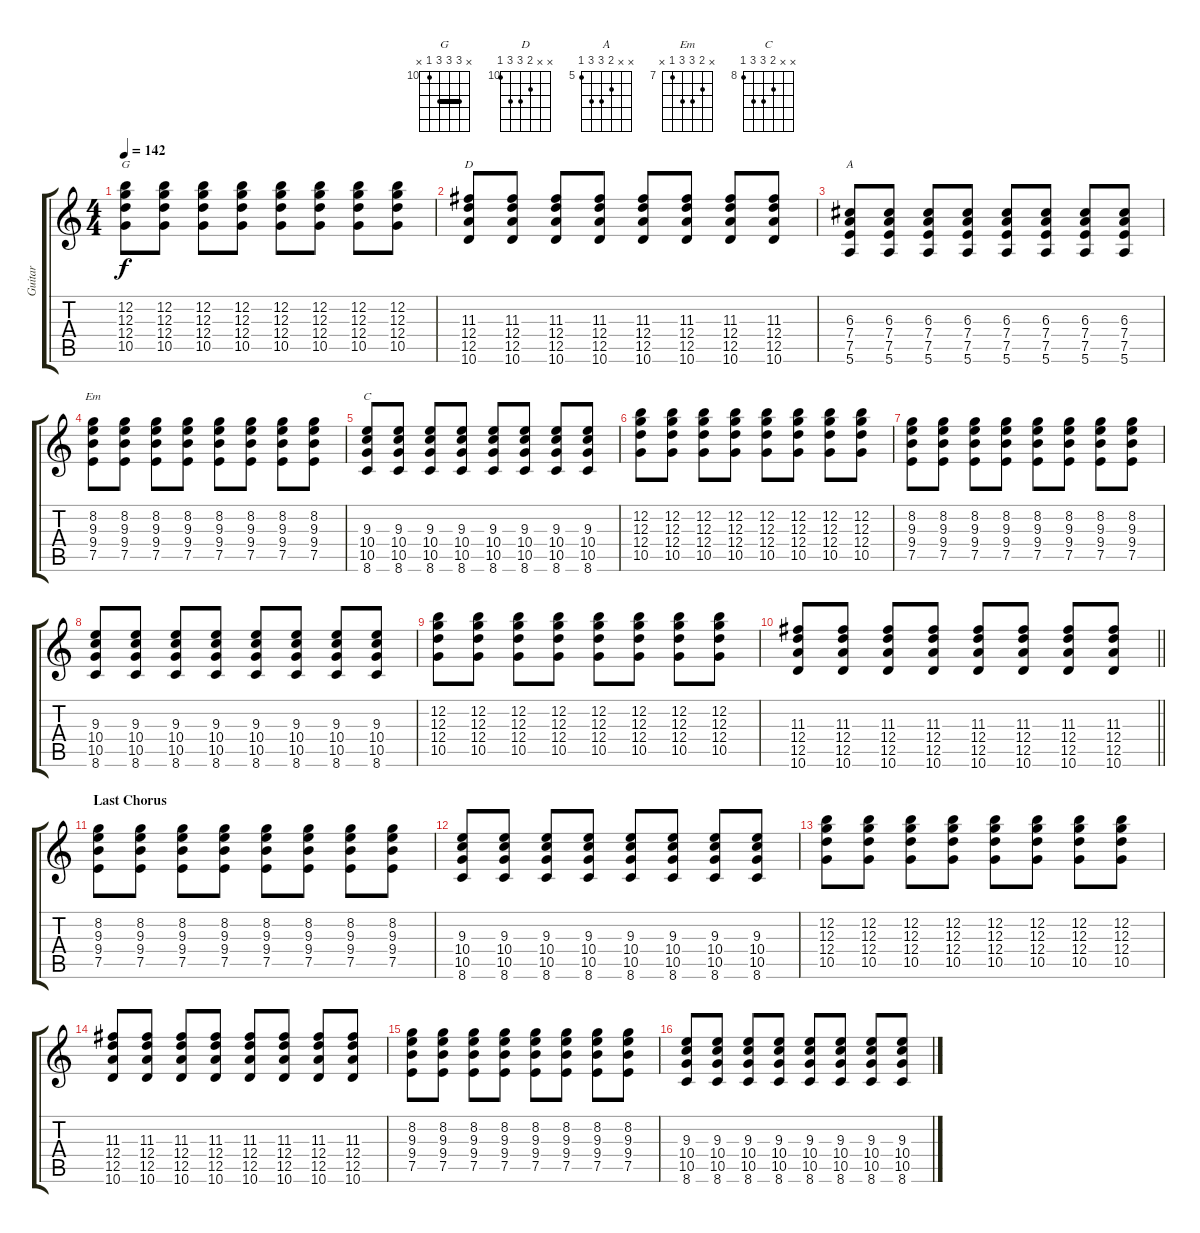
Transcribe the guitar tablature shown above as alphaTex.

\track ("Guitar" "Guitar") {instrument distortionguitar}
\staff {score tabs}
\tuning (E4 B3 G3 D3 A2 E2) {hide}
\chord ("G" x 12 12 12 10 x) {firstfret 10 barre 12}
\chord ("D" x x 11 12 12 10) {firstfret 10}
\chord ("A" x x 6 7 7 5) {firstfret 5}
\chord ("Em" x 8 9 9 7 x) {firstfret 7}
\chord ("C" x x 9 10 10 8) {firstfret 8}
\ts (4 4)
\tempo 142
\clef g2
\ks c
(12.2 12.3 12.4 10.5).8{ch "G" dy f} (12.2 12.3 12.4 10.5).8 (12.2 12.3 12.4 10.5).8 (12.2 12.3 12.4 10.5).8 (12.2 12.3 12.4 10.5).8 (12.2 12.3 12.4 10.5).8 (12.2 12.3 12.4 10.5).8 (12.2 12.3 12.4 10.5).8 |
(11.3 12.4 12.5 10.6).8{ch "D"} (11.3 12.4 12.5 10.6).8 (11.3 12.4 12.5 10.6).8 (11.3 12.4 12.5 10.6).8 (11.3 12.4 12.5 10.6).8 (11.3 12.4 12.5 10.6).8 (11.3 12.4 12.5 10.6).8 (11.3 12.4 12.5 10.6).8 |
(6.3 7.4 7.5 5.6).8{ch "A"} (6.3 7.4 7.5 5.6).8 (6.3 7.4 7.5 5.6).8 (6.3 7.4 7.5 5.6).8 (6.3 7.4 7.5 5.6).8 (6.3 7.4 7.5 5.6).8 (6.3 7.4 7.5 5.6).8 (6.3 7.4 7.5 5.6).8 |
(8.2 9.3 9.4 7.5).8{ch "Em"} (8.2 9.3 9.4 7.5).8 (8.2 9.3 9.4 7.5).8 (8.2 9.3 9.4 7.5).8 (8.2 9.3 9.4 7.5).8 (8.2 9.3 9.4 7.5).8 (8.2 9.3 9.4 7.5).8 (8.2 9.3 9.4 7.5).8 |
(9.3 10.4 10.5 8.6).8{ch "C"} (9.3 10.4 10.5 8.6).8 (9.3 10.4 10.5 8.6).8 (9.3 10.4 10.5 8.6).8 (9.3 10.4 10.5 8.6).8 (9.3 10.4 10.5 8.6).8 (9.3 10.4 10.5 8.6).8 (9.3 10.4 10.5 8.6).8 |
(12.2 12.3 12.4 10.5).8 (12.2 12.3 12.4 10.5).8 (12.2 12.3 12.4 10.5).8 (12.2 12.3 12.4 10.5).8 (12.2 12.3 12.4 10.5).8 (12.2 12.3 12.4 10.5).8 (12.2 12.3 12.4 10.5).8 (12.2 12.3 12.4 10.5).8 |
(8.2 9.3 9.4 7.5).8 (8.2 9.3 9.4 7.5).8 (8.2 9.3 9.4 7.5).8 (8.2 9.3 9.4 7.5).8 (8.2 9.3 9.4 7.5).8 (8.2 9.3 9.4 7.5).8 (8.2 9.3 9.4 7.5).8 (8.2 9.3 9.4 7.5).8 |
(9.3 10.4 10.5 8.6).8 (9.3 10.4 10.5 8.6).8 (9.3 10.4 10.5 8.6).8 (9.3 10.4 10.5 8.6).8 (9.3 10.4 10.5 8.6).8 (9.3 10.4 10.5 8.6).8 (9.3 10.4 10.5 8.6).8 (9.3 10.4 10.5 8.6).8 |
(12.2 12.3 12.4 10.5).8 (12.2 12.3 12.4 10.5).8 (12.2 12.3 12.4 10.5).8 (12.2 12.3 12.4 10.5).8 (12.2 12.3 12.4 10.5).8 (12.2 12.3 12.4 10.5).8 (12.2 12.3 12.4 10.5).8 (12.2 12.3 12.4 10.5).8 |
\barLineRight lightlight
(11.3 12.4 12.5 10.6).8 (11.3 12.4 12.5 10.6).8 (11.3 12.4 12.5 10.6).8 (11.3 12.4 12.5 10.6).8 (11.3 12.4 12.5 10.6).8 (11.3 12.4 12.5 10.6).8 (11.3 12.4 12.5 10.6).8 (11.3 12.4 12.5 10.6).8 |
\section ("" "Last Chorus")
(8.2 9.3 9.4 7.5).8 (8.2 9.3 9.4 7.5).8 (8.2 9.3 9.4 7.5).8 (8.2 9.3 9.4 7.5).8 (8.2 9.3 9.4 7.5).8 (8.2 9.3 9.4 7.5).8 (8.2 9.3 9.4 7.5).8 (8.2 9.3 9.4 7.5).8 |
(9.3 10.4 10.5 8.6).8 (9.3 10.4 10.5 8.6).8 (9.3 10.4 10.5 8.6).8 (9.3 10.4 10.5 8.6).8 (9.3 10.4 10.5 8.6).8 (9.3 10.4 10.5 8.6).8 (9.3 10.4 10.5 8.6).8 (9.3 10.4 10.5 8.6).8 |
(12.2 12.3 12.4 10.5).8 (12.2 12.3 12.4 10.5).8 (12.2 12.3 12.4 10.5).8 (12.2 12.3 12.4 10.5).8 (12.2 12.3 12.4 10.5).8 (12.2 12.3 12.4 10.5).8 (12.2 12.3 12.4 10.5).8 (12.2 12.3 12.4 10.5).8 |
(11.3 12.4 12.5 10.6).8 (11.3 12.4 12.5 10.6).8 (11.3 12.4 12.5 10.6).8 (11.3 12.4 12.5 10.6).8 (11.3 12.4 12.5 10.6).8 (11.3 12.4 12.5 10.6).8 (11.3 12.4 12.5 10.6).8 (11.3 12.4 12.5 10.6).8 |
(8.2 9.3 9.4 7.5).8 (8.2 9.3 9.4 7.5).8 (8.2 9.3 9.4 7.5).8 (8.2 9.3 9.4 7.5).8 (8.2 9.3 9.4 7.5).8 (8.2 9.3 9.4 7.5).8 (8.2 9.3 9.4 7.5).8 (8.2 9.3 9.4 7.5).8 |
(9.3 10.4 10.5 8.6).8 (9.3 10.4 10.5 8.6).8 (9.3 10.4 10.5 8.6).8 (9.3 10.4 10.5 8.6).8 (9.3 10.4 10.5 8.6).8 (9.3 10.4 10.5 8.6).8 (9.3 10.4 10.5 8.6).8 (9.3 10.4 10.5 8.6).8
